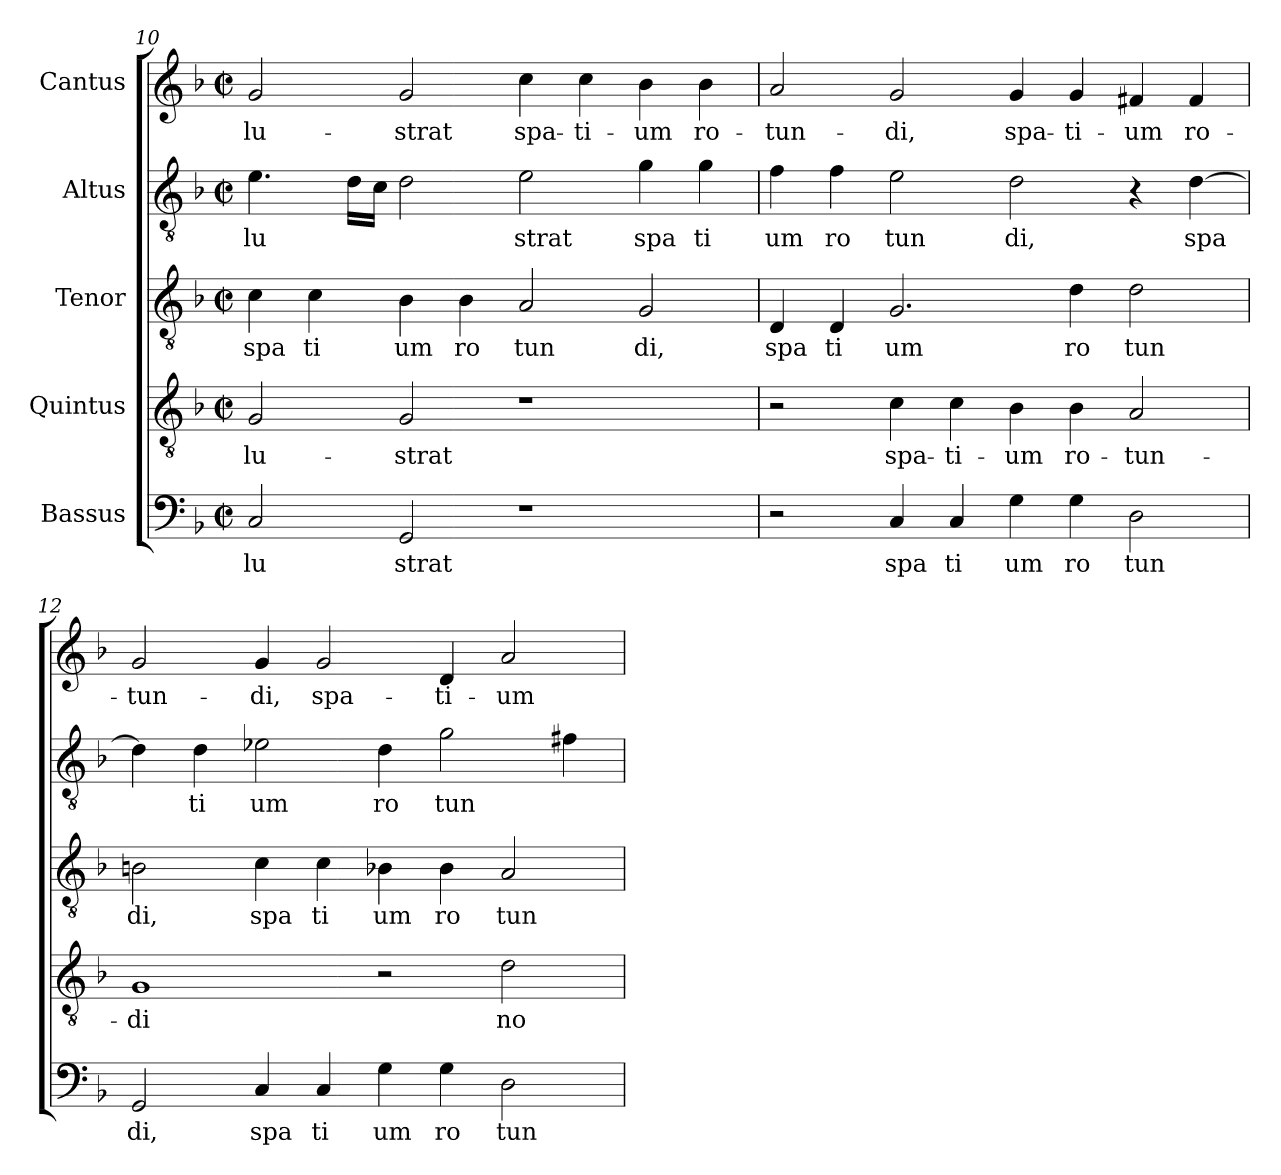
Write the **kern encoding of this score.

**kern	**text	**kern	**text	**kern	**text	**kern	**text	**kern	**text
*part5	*part5	*part4	*part4	*part3	*part3	*part2	*part2	*part1	*part1
*staff5	*staff5	*staff4	*staff4	*staff3	*staff3	*staff2	*staff2	*staff1	*staff1
*I"Bassus	*	*I"Quintus	*	*I"Tenor	*	*I"Altus	*	*I"Cantus	*
!!LO:LB:g=z
*clefF4	*	*clefGv2	*	*clefGv2	*	*clefGv2	*	*clefG2	*
*k[b-]	*	*k[b-]	*	*k[b-]	*	*k[b-]	*	*k[b-]	*
*F:	*	*F:	*	*F:	*	*F:	*	*F:	*
*M2/2	*	*M2/2	*	*M2/2	*	*M2/2	*	*M2/2	*
*met(c|)	*	*met(c|)	*	*met(c|)	*	*met(c|)	*	*met(c|)	*
=10	=10	=10	=10	=10	=10	=10	=10	=10	=10
!	!LO:LY:b:cj	!	!LO:LY:b:cj	!	!LO:LY:b:cj	!	!LO:LY:b:cj	!	!LO:LY:b:cj
2C/	-lu	2G/	lu-	4c\	spa	4.e\	-lu	2g/	-lu-
!	!	!	!	!	!LO:LY:b:cj	!	!	!	!
.	.	.	.	4c\	ti	.	.	.	.
.	.	.	.	.	.	16d\L	.	.	.
.	.	.	.	.	.	16c\J	.	.	.
!	!LO:LY:b:cj	!	!LO:LY:b:cj	!	!LO:LY:b:cj	!	!	!	!LO:LY:b:cj
2GG/	strat	2G/	-strat	4B-\	um	2d\	.	2g/	-strat
!	!	!	!	!	!LO:LY:b:cj	!	!	!	!
.	.	.	.	4B-\	ro	.	.	.	.
!	!	!	!	!	!LO:LY:b:cj	!	!LO:LY:b:cj	!	!LO:LY:b:cj
1r	.	1r	.	2A/	tun	2e\	strat	4cc\	spa-
!	!	!	!	!	!	!	!	!	!LO:LY:b:cj
.	.	.	.	.	.	.	.	4cc\	-ti-
!	!	!	!	!	!LO:LY:b:cj	!	!LO:LY:b:cj	!	!LO:LY:b:cj
.	.	.	.	2G/	di,	4g\	spa	4b-\	-um
!	!	!	!	!	!	!	!LO:LY:b:cj	!	!LO:LY:b:cj
.	.	.	.	.	.	4g\	ti	4b-\	ro-
=11	=11	=11	=11	=11	=11	=11	=11	=11	=11
!	!	!	!	!	!LO:LY:b:cj	!	!LO:LY:b:cj	!	!LO:LY:b:cj
2r	.	2r	.	4D/	spa	4f\	um	2a/	-tun-
!	!	!	!	!	!LO:LY:b:cj	!	!LO:LY:b:cj	!	!
.	.	.	.	4D/	ti	4f\	ro	.	.
!	!LO:LY:b:cj	!	!LO:LY:b:cj	!	!LO:LY:b:cj	!	!LO:LY:b:cj	!	!LO:LY:b:cj
4C/	spa	4c\	spa-	2.G/	um	2e\	tun	2g/	-di,
!	!LO:LY:b:cj	!	!LO:LY:b:cj	!	!	!	!	!	!
4C/	ti	4c\	-ti-	.	.	.	.	.	.
!	!LO:LY:b:cj	!	!LO:LY:b:cj	!	!	!	!LO:LY:b:cj	!	!LO:LY:b:cj
4G\	um	4B-\	-um	.	.	2d\	di,	4g/	spa-
!	!LO:LY:b:cj	!	!LO:LY:b:cj	!	!LO:LY:b:cj	!	!	!	!LO:LY:b:cj
4G\	ro	4B-\	ro-	4d\	ro	.	.	4g/	-ti-
!	!LO:LY:b:cj	!	!LO:LY:b:cj	!	!LO:LY:b:cj	!	!	!	!LO:LY:b:cj
2D\	tun	2A/	-tun-	2d\	tun	4r	.	4f#X/	-um
!	!	!	!	!	!	!	!LO:LY:b	!	!LO:LY:b:cj
.	.	.	.	.	.	[>4d\	spa	4f#/	ro-
=12	=12	=12	=12	=12	=12	=12	=12	=12	=12
!	!LO:LY:b:cj	!	!LO:LY:b:cj	!	!LO:LY:b:cj	!	!	!	!LO:LY:b:cj
2GG/	di,	1G	-di	2Bn\	di,	4d\]	.	2g/	-tun-
!	!	!	!	!	!	!	!LO:LY:b:cj	!	!
.	.	.	.	.	.	4d\	ti	.	.
!	!LO:LY:b:cj	!	!	!	!LO:LY:b:cj	!	!LO:LY:b:cj	!	!LO:LY:b:cj
4C/	spa	.	.	4c\	spa	2e-X\	um	4g/	-di,
!	!LO:LY:b:cj	!	!	!	!LO:LY:b:cj	!	!	!	!LO:LY:b:cj
4C/	ti	.	.	4c\	ti	.	.	2g/	spa-
!	!LO:LY:b:cj	!	!	!	!LO:LY:b:cj	!	!LO:LY:b:cj	!	!
4G\	um	2r	.	4B-X\	um	4d\	ro	.	.
!	!LO:LY:b:cj	!	!	!	!LO:LY:b:cj	!	!LO:LY:b	!	!LO:LY:b:cj
4G\	ro	.	.	4B-\	ro	2g\	tun	4d/	-ti-
!	!LO:LY:b:cj	!	!LO:LY:b:cj	!	!LO:LY:b:cj	!	!	!	!LO:LY:b:cj
2D\	tun	2d\	no-	2A/	tun	.	.	2a/	-um
.	.	.	.	.	.	4f#\	.	.	.
=	=	=	=	=	=	=	=	=	=
*-	*-	*-	*-	*-	*-	*-	*-	*-	*-
